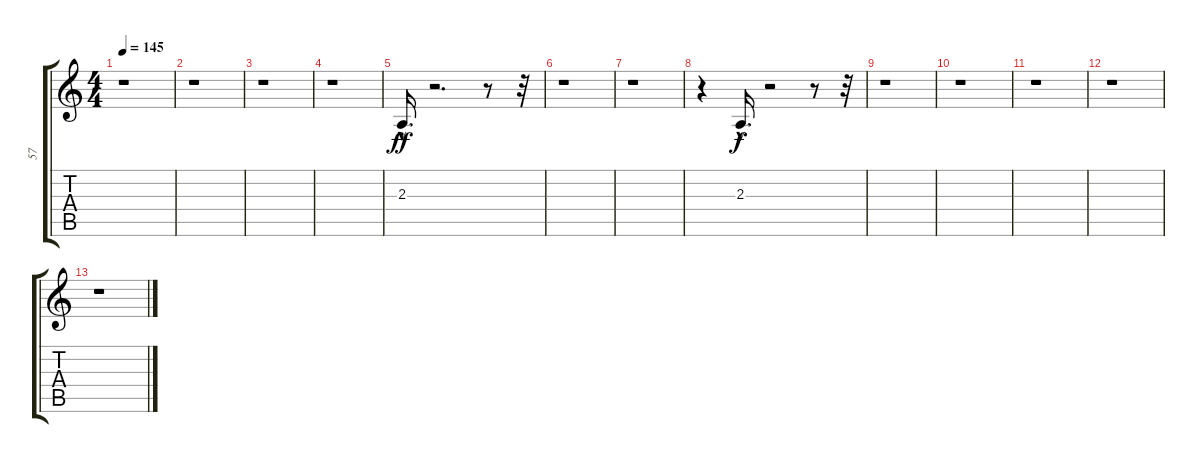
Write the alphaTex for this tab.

\track ("57" "57") {instrument voiceoohs}
\staff {score tabs}
\tuning (E4 B3 G3 D3 A2 E2) {hide}
\ts (4 4)
\tempo 145
\clef g2
\ks c
r.1{dy f} |
r.1 |
r.1 |
r.1 |
2.3{hac}.16{d dy ff} r.2{d} r.8 r.32 |
r.1 |
r.1 |
r.4 2.3{hac}.16{d dy f} r.2 r.8 r.32 |
r.1 |
r.1 |
r.1 |
r.1 |
r.1
